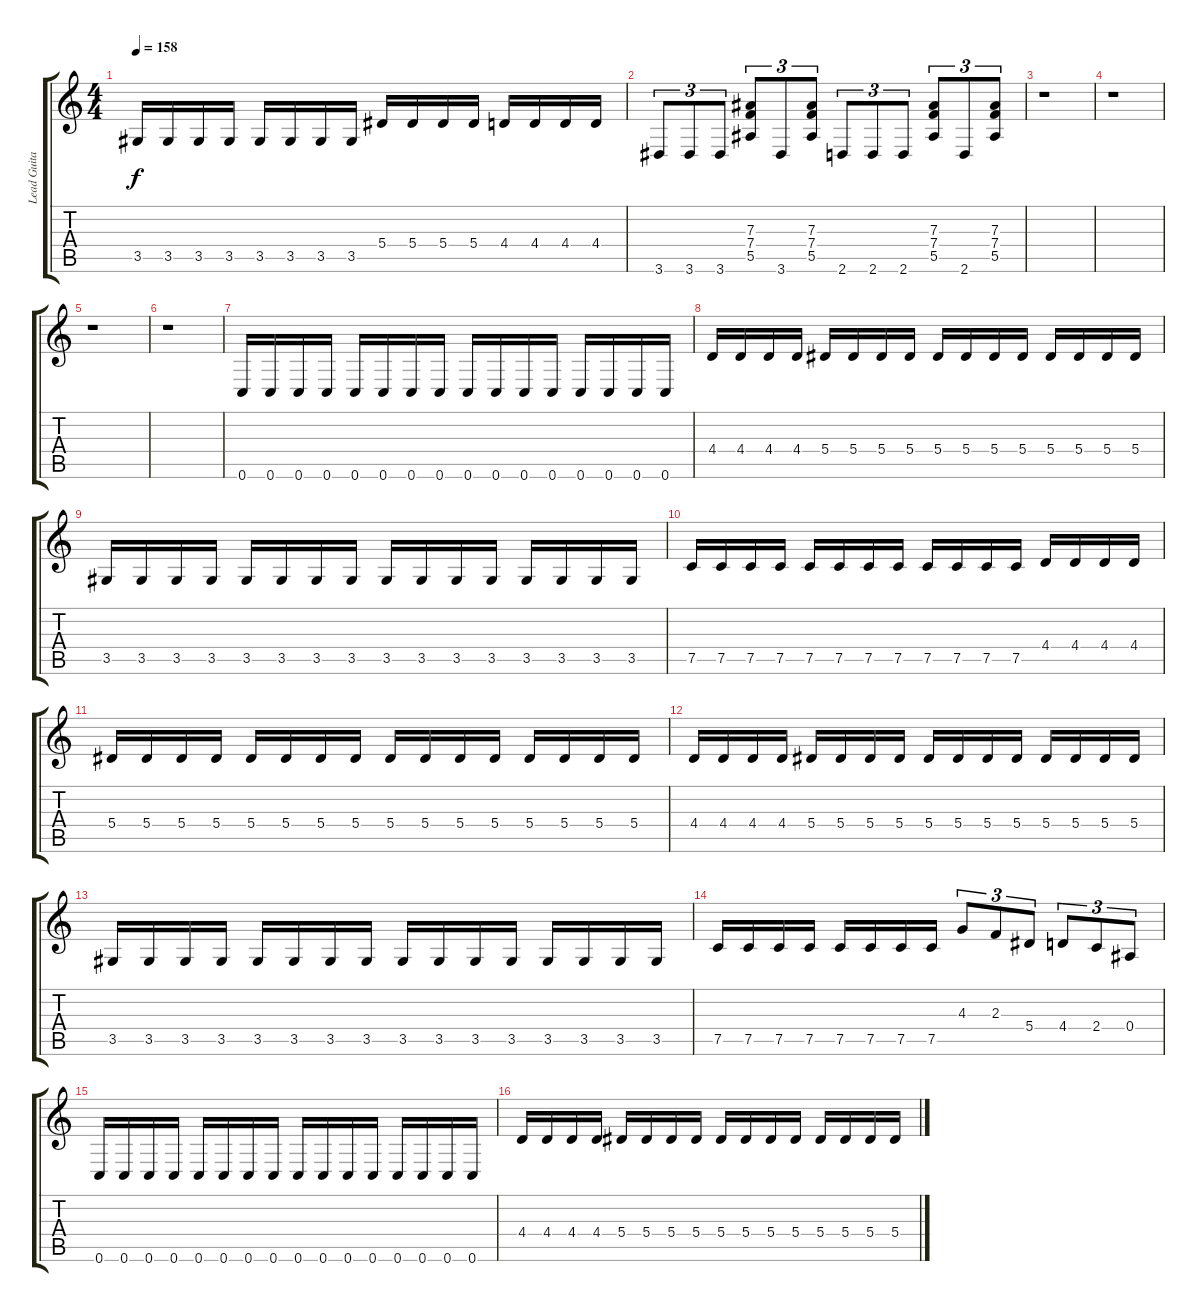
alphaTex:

\track ("Lead Guitar" "Lead Guita") {instrument distortionguitar}
\staff {score tabs}
\tuning (C4 G3 Eb3 Bb2 F2 C2) {hide}
\ts (4 4)
\tempo 158
\clef g2
\ks c
3.5.16{dy f} 3.5.16 3.5.16 3.5.16 3.5.16 3.5.16 3.5.16 3.5.16 5.4.16 5.4.16 5.4.16 5.4.16 4.4.16 4.4.16 4.4.16 4.4.16 |
3.6.8{tu (3 2)} 3.6.8{tu (3 2)} 3.6.8{tu (3 2)} (7.3 7.4 5.5).8{tu (3 2)} 3.6.8{tu (3 2)} (7.3 7.4 5.5).8{tu (3 2)} 2.6.8{tu (3 2)} 2.6.8{tu (3 2)} 2.6.8{tu (3 2)} (7.3 7.4 5.5).8{tu (3 2)} 2.6.8{tu (3 2)} (7.3 7.4 5.5).8{tu (3 2)} |
r.1 |
r.1 |
r.1 |
r.1 |
0.6.16 0.6.16 0.6.16 0.6.16 0.6.16 0.6.16 0.6.16 0.6.16 0.6.16 0.6.16 0.6.16 0.6.16 0.6.16 0.6.16 0.6.16 0.6.16 |
4.4.16 4.4.16 4.4.16 4.4.16 5.4.16 5.4.16 5.4.16 5.4.16 5.4.16 5.4.16 5.4.16 5.4.16 5.4.16 5.4.16 5.4.16 5.4.16 |
3.5.16 3.5.16 3.5.16 3.5.16 3.5.16 3.5.16 3.5.16 3.5.16 3.5.16 3.5.16 3.5.16 3.5.16 3.5.16 3.5.16 3.5.16 3.5.16 |
7.5.16 7.5.16 7.5.16 7.5.16 7.5.16 7.5.16 7.5.16 7.5.16 7.5.16 7.5.16 7.5.16 7.5.16 4.4.16 4.4.16 4.4.16 4.4.16 |
5.4.16 5.4.16 5.4.16 5.4.16 5.4.16 5.4.16 5.4.16 5.4.16 5.4.16 5.4.16 5.4.16 5.4.16 5.4.16 5.4.16 5.4.16 5.4.16 |
4.4.16 4.4.16 4.4.16 4.4.16 5.4.16 5.4.16 5.4.16 5.4.16 5.4.16 5.4.16 5.4.16 5.4.16 5.4.16 5.4.16 5.4.16 5.4.16 |
3.5.16 3.5.16 3.5.16 3.5.16 3.5.16 3.5.16 3.5.16 3.5.16 3.5.16 3.5.16 3.5.16 3.5.16 3.5.16 3.5.16 3.5.16 3.5.16 |
7.5.16 7.5.16 7.5.16 7.5.16 7.5.16 7.5.16 7.5.16 7.5.16 4.3.8{tu (3 2)} 2.3.8{tu (3 2)} 5.4.8{tu (3 2)} 4.4.8{tu (3 2)} 2.4.8{tu (3 2)} 0.4.8{tu (3 2)} |
0.6.16 0.6.16 0.6.16 0.6.16 0.6.16 0.6.16 0.6.16 0.6.16 0.6.16 0.6.16 0.6.16 0.6.16 0.6.16 0.6.16 0.6.16 0.6.16 |
4.4.16 4.4.16 4.4.16 4.4.16 5.4.16 5.4.16 5.4.16 5.4.16 5.4.16 5.4.16 5.4.16 5.4.16 5.4.16 5.4.16 5.4.16 5.4.16
